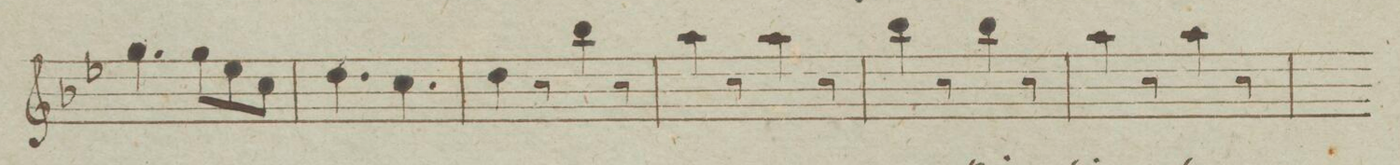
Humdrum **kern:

**kern
*I"Oboe Primo.
*clefG2
*k[b-e-]
*met(c)
*M6/8
4.gg\
8gg\L
8ee-\
8cc\J
=26
4.dd\
4.cc\
=27
4dd\
8r
4bb-\
8r
=28
4aa\
8r
4aa\
8r
=29
4bb-\
8r
4bb-\
8r
=30
4aa\
8r
4aa\
8r
=31
*-
